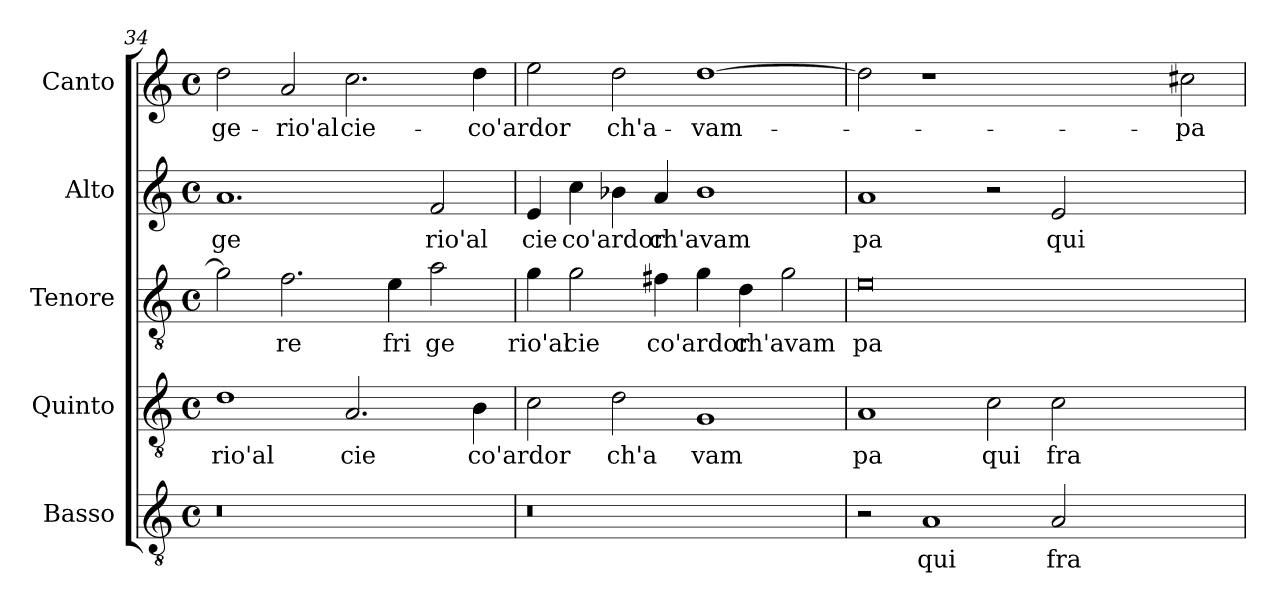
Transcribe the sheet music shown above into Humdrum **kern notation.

**kern	**text	**kern	**text	**kern	**text	**kern	**text	**kern	**text
*part5	*part5	*part4	*part4	*part3	*part3	*part2	*part2	*part1	*part1
*staff5	*staff5	*staff4	*staff4	*staff3	*staff3	*staff2	*staff2	*staff1	*staff1
*I"Basso	*	*I"Quinto	*	*I"Tenore	*	*I"Alto	*	*I"Canto	*
*clefGv2	*	*clefGv2	*	*clefGv2	*	*clefG2	*	*clefG2	*
*M4/4	*	*M4/4	*	*M4/4	*	*M4/4	*	*M4/4	*
*met(c)	*	*met(c)	*	*met(c)	*	*met(c)	*	*met(c)	*
=34	=34	=34	=34	=34	=34	=34	=34	=34	=34
!	!	!	!LO:LY:b:cj	!	!	!	!LO:LY:b:cj	!	!LO:LY:b:cj
0r	.	1d	rio'al	2g\]	.	1.a	ge	2dd\	-ge-
!	!	!	!	!	!LO:LY:b:cj	!	!	!	!LO:LY:b:cj
.	.	.	.	2.f\	re	.	.	2a/	-rio'al
!	!	!	!LO:LY:b:cj	!	!	!	!	!	!LO:LY:b:cj
.	.	2.A/	cie	.	.	.	.	2.cc\	cie-
!	!	!	!	!	!LO:LY:b:cj	!	!	!	!
.	.	.	.	4e\	fri	.	.	.	.
!	!	!	!	!	!LO:LY:b:cj	!	!LO:LY:b:cj	!	!
.	.	.	.	2a\	ge	2f/	rio'al	.	.
!	!	!	!LO:LY:b:cj	!	!	!	!	!	!LO:LY:b:cj
.	.	4B\	co'ardor	.	.	.	.	4dd\	-co'ardor
=35	=35	=35	=35	=35	=35	=35	=35	=35	=35
!	!	!	!	!	!LO:LY:b:cj	!	!LO:LY:b:cj	!	!
0r	.	2c\	.	4g\	rio'al	4e/	cie	2ee\	.
!	!	!	!	!	!LO:LY:b:cj	!	!LO:LY:b:cj	!	!
.	.	.	.	2g\	cie	4cc\	co'ardor	.	.
!	!	!	!LO:LY:b:cj	!	!	!	!	!	!LO:LY:b:cj
.	.	2d\	ch'a	.	.	4b-X\	.	2dd\	ch'a-
!	!	!	!	!	!LO:LY:b:cj	!	!LO:LY:b	!	!
.	.	.	.	4f#X\	co'ardor	4a/	ch'avam	.	.
!	!	!	!LO:LY:b:cj	!	!	!	!	!	!LO:LY:b
.	.	1G	vam	4g\	.	1b-	.	[<1dd	-vam-
!	!	!	!	!	!LO:LY:b	!	!	!	!
.	.	.	.	4d\	ch'avam	.	.	.	.
.	.	.	.	2g\	.	.	.	.	.
!!LO:LB:g=z
=36	=36	=36	=36	=36	=36	=36	=36	=36	=36
!	!	!	!LO:LY:b:cj	!	!LO:LY:b:cj	!	!LO:LY:b:cj	!	!
2r	.	1A	pa	0e	pa	1a	pa	2dd\]	.
!	!LO:LY:b:cj	!	!	!	!	!	!	!LO:N:vis=1	!
1A	qui	.	.	.	.	.	.	0r	.
!	!	!	!LO:LY:b:cj	!	!	!	!	!	!
.	.	2c\	qui	.	.	2r	.	.	.
!	!LO:LY:b:cj	!	!LO:LY:b:cj	!	!	!	!LO:LY:b:cj	!	!
2A/	fra	2c\	fra	.	.	2e/	qui	.	.
1ryy	.	1ryy	.	1ryy	.	1ryy	.	.	.
!	!	!	!	!	!	!	!	!	!LO:LY:b:cj
.	.	.	.	.	.	.	.	2cc#X\	-pa
=	=	=	=	=	=	=	=	=	=
*-	*-	*-	*-	*-	*-	*-	*-	*-	*-
